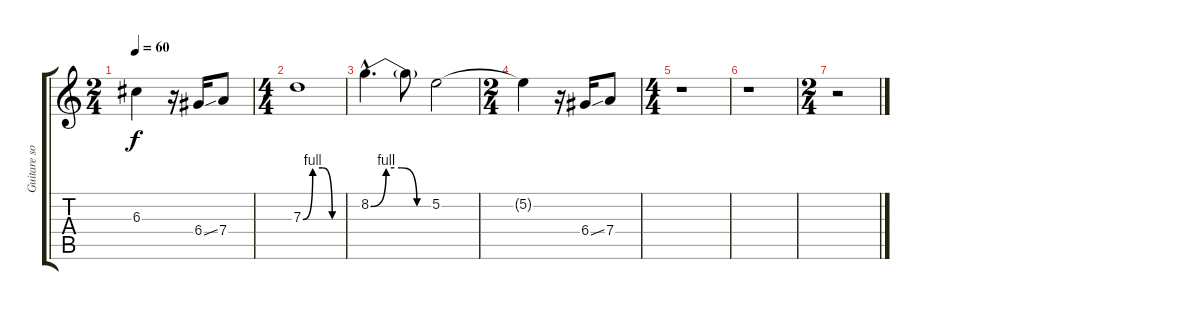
\track ("Guitare solo 2 (saturée)" "Guitare so") {instrument overdrivenguitar}
\staff {score tabs}
\tuning (E4 B3 G3 D3 A2 E2) {hide}
\ts (2 4)
\tempo 60
\clef g2
\ks c
6.3{t}.4{dy f} r.16 6.4{ss}.16 7.4.8 |
\ts (4 4)
7.3{be (custom 0 0 15 4 30 4 45 0 60 0)}.1 |
8.2{be (custom 0 0 15 4 30 4 45 0 60 0) hac}.4{d} 8.2{t}.8 5.2.2 |
\ts (2 4)
5.2{t}.4 r.16 6.4{ss}.16 7.4.8 |
\ts (4 4)
r.1 |
r.1 |
\ts (2 4)
r.2
